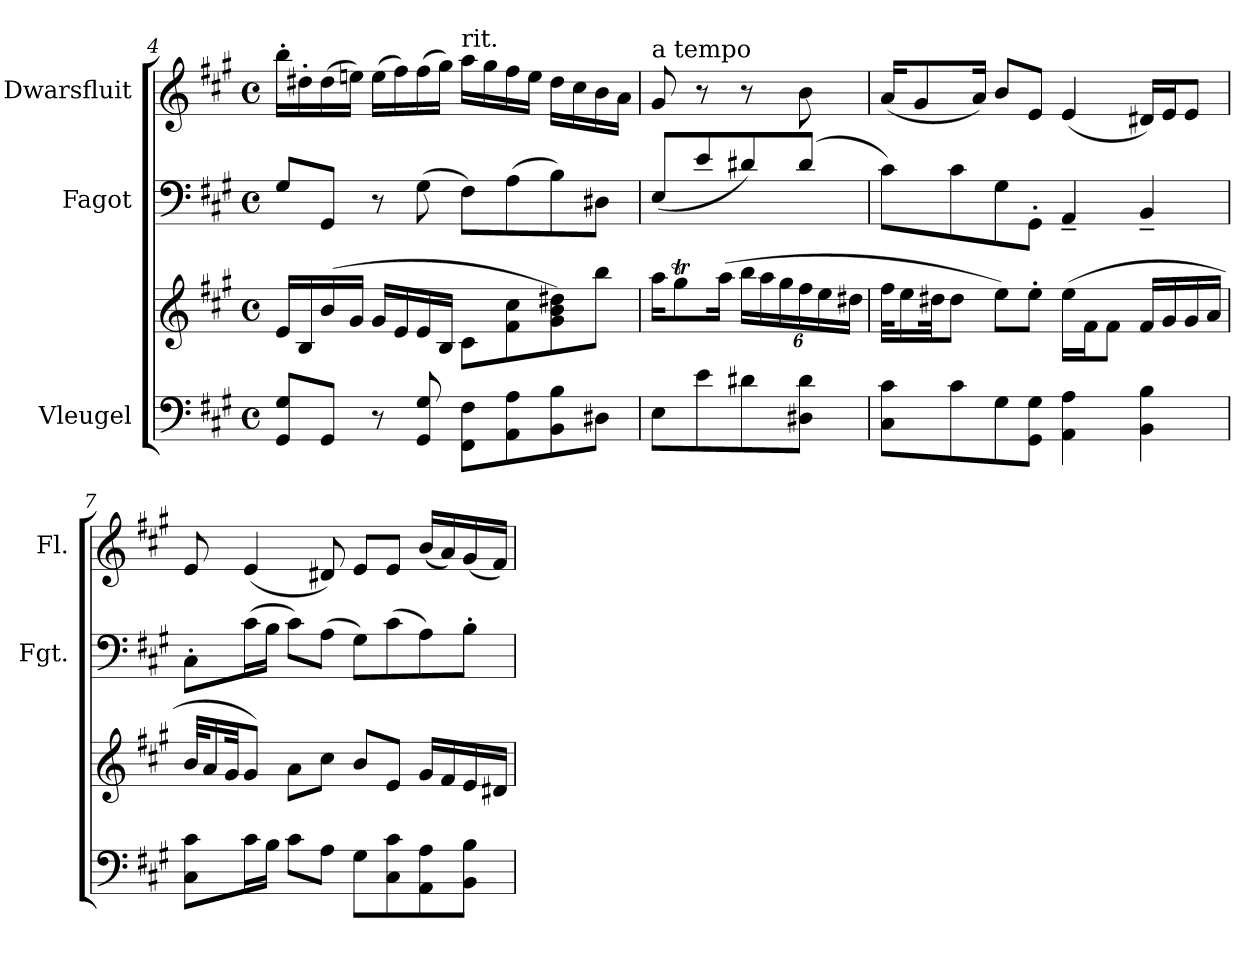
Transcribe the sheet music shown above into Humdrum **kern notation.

**kern	**kern	**kern	**kern
*part3	*part3	*part2	*part1
*staff4	*staff3	*staff2	*staff1
*I"Vleugel	*	*I"Fagot	*I"Dwarsfluit
*	*	*I'Fgt.	*I'Fl.
*clefF4	*clefG2	*clefF4	*clefG2
*k[f#c#g#]	*k[f#c#g#]	*k[f#c#g#]	*k[f#c#g#]
*M4/4	*M4/4	*M4/4	*M4/4
*met(c)	*met(c)	*met(c)	*met(c)
=4	=4	=4	=4
8GG#/ 8G#/L	16e/LL	8G#/L	16bb'\LL
.	16B/	.	16dd#X'\
8GG#/J	(16b/	8GG#/J	(16dd#\
.	16g#/JJ	.	16een\JJ)
8r	16g#/LL	8r	(16ee\LL
.	16e/	.	16ff#\)
8GG#/ 8G#/	16e/	(8G#\	(16ff#\
.	16B/JJ	.	16gg#\JJ)
*	*	*	*MM40
!	!	!	!LO:TX:a:t=rit.
8FF#\ 8F#\L	8c#\L	8F#\L)	16aa\LL
.	.	.	16gg#\
8AA\ 8A\	8f#\ 8cc#\	(8A\	16ff#\
.	.	.	16ee\JJ
8BB\ 8B\	8g#\ 8b\ 8dd#X\)	8B\)	16dd#\LL
.	.	.	16cc#\
8D#X\J	8bb\J	8D#X\J	16b\
.	.	.	16a\JJ
=5	=5	=5	=5
*	*	*	*MM60
!	!	!	!LO:TX:a:t=a tempo
8E\L	16aa\KL	(8E/L	8g#/
.	8gg#t\	.	.
8e\	.	8e/	8r
.	(16aa\Jk	.	.
*	*Xbrackettup	*	*
8d#X\	24bb\LL	8d#X/)	8r
.	24aa\	.	.
.	24gg#\	.	.
8D#X\ 8d#\J	24ff#\	(8d#/J	8b\
.	24ee\	.	.
.	24dd#X\JJ	.	.
=6	=6	=6	=6
8C#\ 8c#\L	32ff#\KLL	8c#\L)	(16a/KL
.	16ee\	.	.
.	.	.	8g#/
.	32dd#X\JK	.	.
8c#\	8dd#\J	8c#\	.
.	.	.	16a/Jk)
8G#\	8ee\L)	8G#\	8b/L
8GG#\ 8G#\J	8ee'\J	8GG#'\J	8e/J
4AA\ 4A\	(16ee\LL	4AA~/	(4e/
.	16f#\J	.	.
.	8f#\J	.	.
4BB\ 4B\	16f#/LL	4BB~/	16d#X/LL)
.	16g#/	.	16e/J
.	16g#/	.	8e/J
.	16a/JJ	.	.
!!LO:LB:g=z
=7	=7	=7	=7
8C#\ 8c#\L	32b/KLL	8C#'\L	8e/
.	16a/	.	.
.	32g#/JK	.	.
16c#\L	8g#/J)	(16c#\L	(4e/
16B\JJ	.	16B\JJ	.
8c#\L	8a\L	8c#\L)	.
8A\J	8cc#\J	(8A\J	8d#X/)
8G#\L	8b/L	8G#\L)	8e/L
8C#\ 8c#\	8e/J	(8c#\	8e/J
8AA\ 8A\	16g#/LL	8A\)	(16b/LL
.	16f#/	.	16a/)
8BB\ 8B\J	16e/	8B'\J	(16g#/
.	16d#X/JJ	.	16f#/JJ)
=	=	=	=
*-	*-	*-	*-
